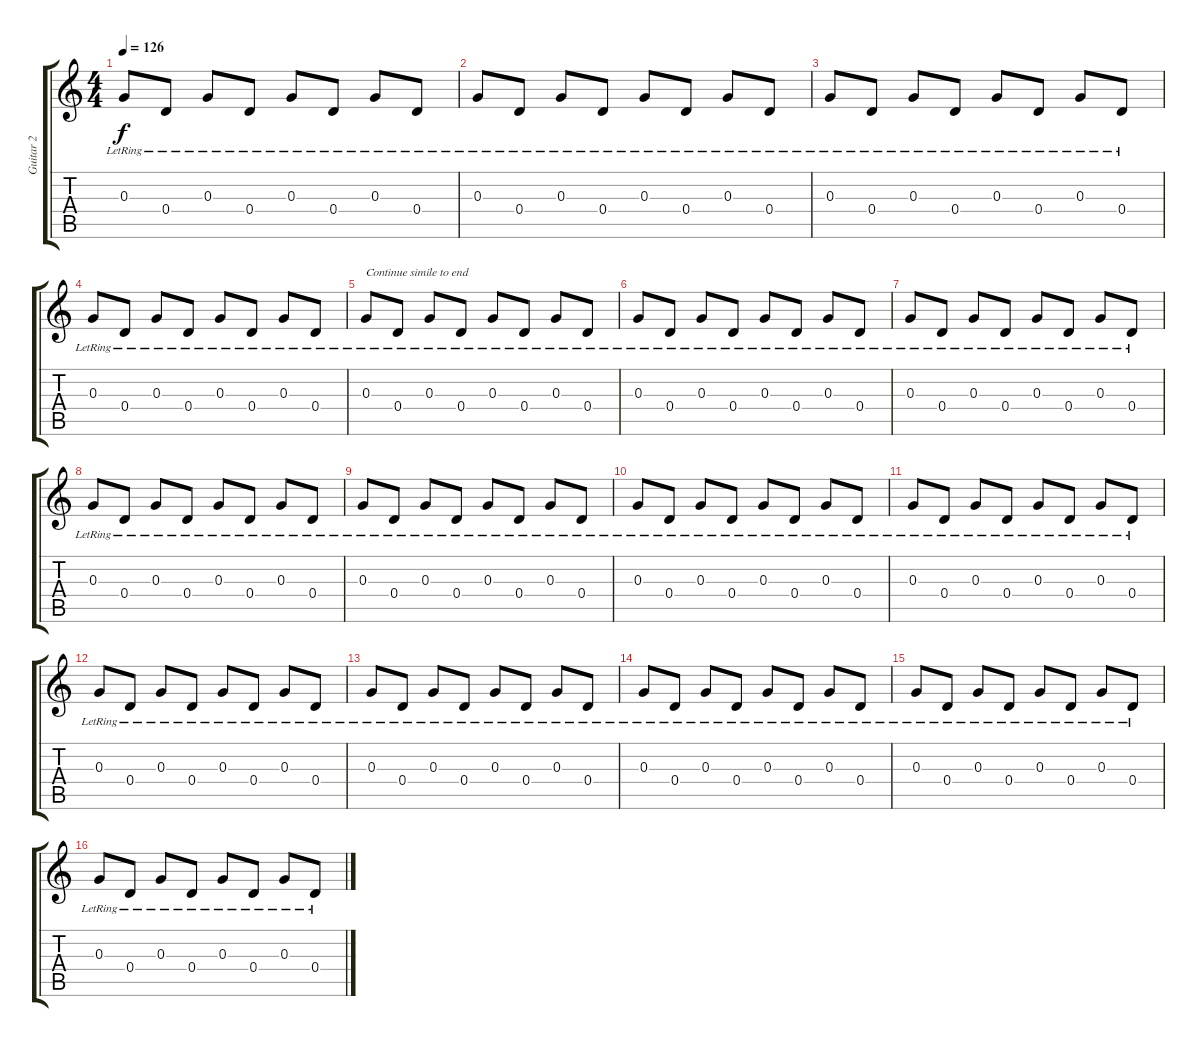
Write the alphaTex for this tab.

\track ("Guitar 2" "Guitar 2") {instrument electricguitarclean}
\staff {score tabs}
\tuning (E4 B3 G3 D3 A2 E2) {hide}
\ts (4 4)
\tempo 126
\clef g2
\ks c
0.3{lr}.8{dy f} 0.4{lr}.8 0.3{lr}.8 0.4{lr}.8 0.3{lr}.8 0.4{lr}.8 0.3{lr}.8 0.4{lr}.8 |
0.3{lr}.8 0.4{lr}.8 0.3{lr}.8 0.4{lr}.8 0.3{lr}.8 0.4{lr}.8 0.3{lr}.8 0.4{lr}.8 |
0.3{lr}.8 0.4{lr}.8 0.3{lr}.8 0.4{lr}.8 0.3{lr}.8 0.4{lr}.8 0.3{lr}.8 0.4{lr}.8 |
0.3{lr}.8 0.4{lr}.8 0.3{lr}.8 0.4{lr}.8 0.3{lr}.8 0.4{lr}.8 0.3{lr}.8 0.4{lr}.8 |
0.3{lr}.8{txt "Continue simile to end"} 0.4{lr}.8 0.3{lr}.8 0.4{lr}.8 0.3{lr}.8 0.4{lr}.8 0.3{lr}.8 0.4{lr}.8 |
0.3{lr}.8 0.4{lr}.8 0.3{lr}.8 0.4{lr}.8 0.3{lr}.8 0.4{lr}.8 0.3{lr}.8 0.4{lr}.8 |
0.3{lr}.8 0.4{lr}.8 0.3{lr}.8 0.4{lr}.8 0.3{lr}.8 0.4{lr}.8 0.3{lr}.8 0.4{lr}.8 |
0.3{lr}.8 0.4{lr}.8 0.3{lr}.8 0.4{lr}.8 0.3{lr}.8 0.4{lr}.8 0.3{lr}.8 0.4{lr}.8 |
0.3{lr}.8 0.4{lr}.8 0.3{lr}.8 0.4{lr}.8 0.3{lr}.8 0.4{lr}.8 0.3{lr}.8 0.4{lr}.8 |
0.3{lr}.8 0.4{lr}.8 0.3{lr}.8 0.4{lr}.8 0.3{lr}.8 0.4{lr}.8 0.3{lr}.8 0.4{lr}.8 |
0.3{lr}.8 0.4{lr}.8 0.3{lr}.8 0.4{lr}.8 0.3{lr}.8 0.4{lr}.8 0.3{lr}.8 0.4{lr}.8 |
0.3{lr}.8 0.4{lr}.8 0.3{lr}.8 0.4{lr}.8 0.3{lr}.8 0.4{lr}.8 0.3{lr}.8 0.4{lr}.8 |
0.3{lr}.8 0.4{lr}.8 0.3{lr}.8 0.4{lr}.8 0.3{lr}.8 0.4{lr}.8 0.3{lr}.8 0.4{lr}.8 |
0.3{lr}.8 0.4{lr}.8 0.3{lr}.8 0.4{lr}.8 0.3{lr}.8 0.4{lr}.8 0.3{lr}.8 0.4{lr}.8 |
0.3{lr}.8 0.4{lr}.8 0.3{lr}.8 0.4{lr}.8 0.3{lr}.8 0.4{lr}.8 0.3{lr}.8 0.4{lr}.8 |
0.3{lr}.8 0.4{lr}.8 0.3{lr}.8 0.4{lr}.8 0.3{lr}.8 0.4{lr}.8 0.3{lr}.8 0.4{lr}.8
